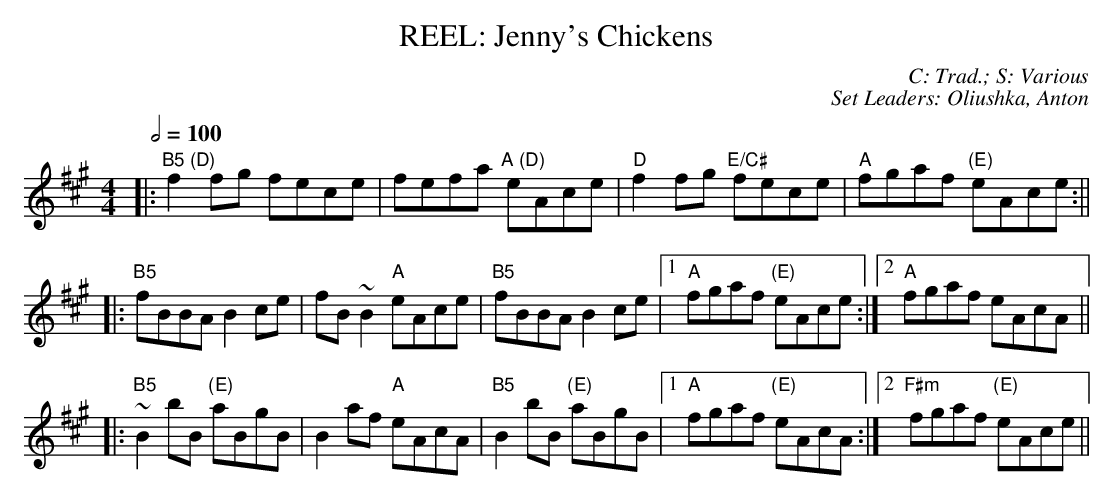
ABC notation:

X:1
T: REEL: Jenny's Chickens
C: C: Trad.; S: Various
C: Set Leaders: Oliushka, Anton
M: 4/4
L: 1/8
Q: 1/2=100
K: Bdor
|:"B5 (D)"f2 fg fece|fefa "A (D)"eAce|"D"f2 fg "E/C#"fece|"A"fgaf "(E)"eAce:||
|:"B5"fBBA B2 ce|fB ~B2 "A"eAce|"B5"fBBA B2 ce|1 "A"fgaf "(E)"eAce:|2 "A"fgaf eAcA||
|:"B5"~B2 bB "(E)"aBgB|B2 af "A"eAcA|"B5"B2 bB "(E)"aBgB|1 "A"fgaf "(E)"eAcA:|2 "F#m"fgaf "(E)"eAce||
